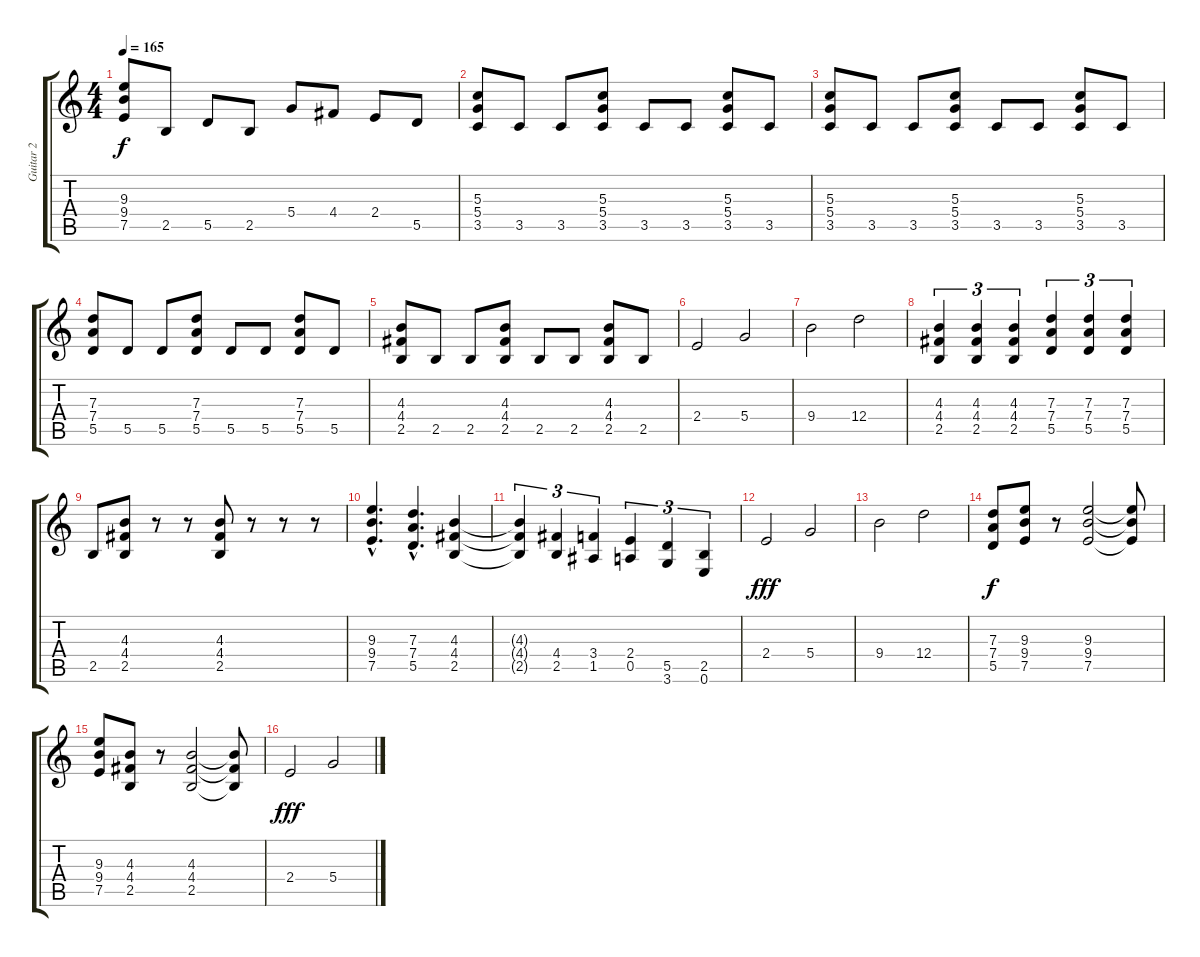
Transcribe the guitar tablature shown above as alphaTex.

\track ("Guitar 2 " "Guitar 2 ") {instrument distortionguitar}
\staff {score tabs}
\tuning (E4 B3 G3 D3 A2 E2) {hide}
\ts (4 4)
\tempo 165
\clef g2
\ks c
(9.3{t} 9.4{t} 7.5{t}).8{dy f} 2.5.8 5.5.8 2.5.8 5.4.8 4.4.8 2.4.8 5.5.8 |
(5.3 5.4 3.5).8 3.5.8 3.5.8 (5.3 5.4 3.5).8 3.5.8 3.5.8 (5.3 5.4 3.5).8 3.5.8 |
(5.3 5.4 3.5).8 3.5.8 3.5.8 (5.3 5.4 3.5).8 3.5.8 3.5.8 (5.3 5.4 3.5).8 3.5.8 |
(7.3 7.4 5.5).8 5.5.8 5.5.8 (7.3 7.4 5.5).8 5.5.8 5.5.8 (7.3 7.4 5.5).8 5.5.8 |
(4.3 4.4 2.5).8 2.5.8 2.5.8 (4.3 4.4 2.5).8 2.5.8 2.5.8 (4.3 4.4 2.5).8 2.5.8 |
2.4.2 5.4.2 |
9.4.2 12.4.2 |
(4.3 4.4 2.5).4{tu (3 2)} (4.3 4.4 2.5).4{tu (3 2)} (4.3 4.4 2.5).4{tu (3 2)} (7.3 7.4 5.5).4{tu (3 2)} (7.3 7.4 5.5).4{tu (3 2)} (7.3 7.4 5.5).4{tu (3 2)} |
2.5.8 (4.3 4.4 2.5).8 r.8 r.8 (4.3 4.4 2.5).8 r.8 r.8 r.8 |
(9.3{hac} 9.4{hac} 7.5{hac}).4{d} (7.3{hac} 7.4{hac} 5.5{hac}).4{d} (4.3 4.4 2.5).4 |
(4.3{t} 4.4{t} 2.5{t}).4{tu (3 2)} (4.4 2.5).4{tu (3 2)} (3.4 1.5).4{tu (3 2)} (2.4 0.5).4{tu (3 2)} (5.5 3.6).4{tu (3 2)} (2.5 0.6).4{tu (3 2)} |
2.4.2{dy fff} 5.4.2 |
9.4.2 12.4.2 |
(7.3 7.4 5.5).8{dy f} (9.3 9.4 7.5).8 r.8 (9.3 9.4 7.5).2 (9.3{t} 9.4{t} 7.5{t}).8 |
(9.3 9.4 7.5).8 (4.3 4.4 2.5).8 r.8 (4.3 4.4 2.5).2 (4.3{t} 4.4{t} 2.5{t}).8 |
2.4.2{dy fff} 5.4.2
